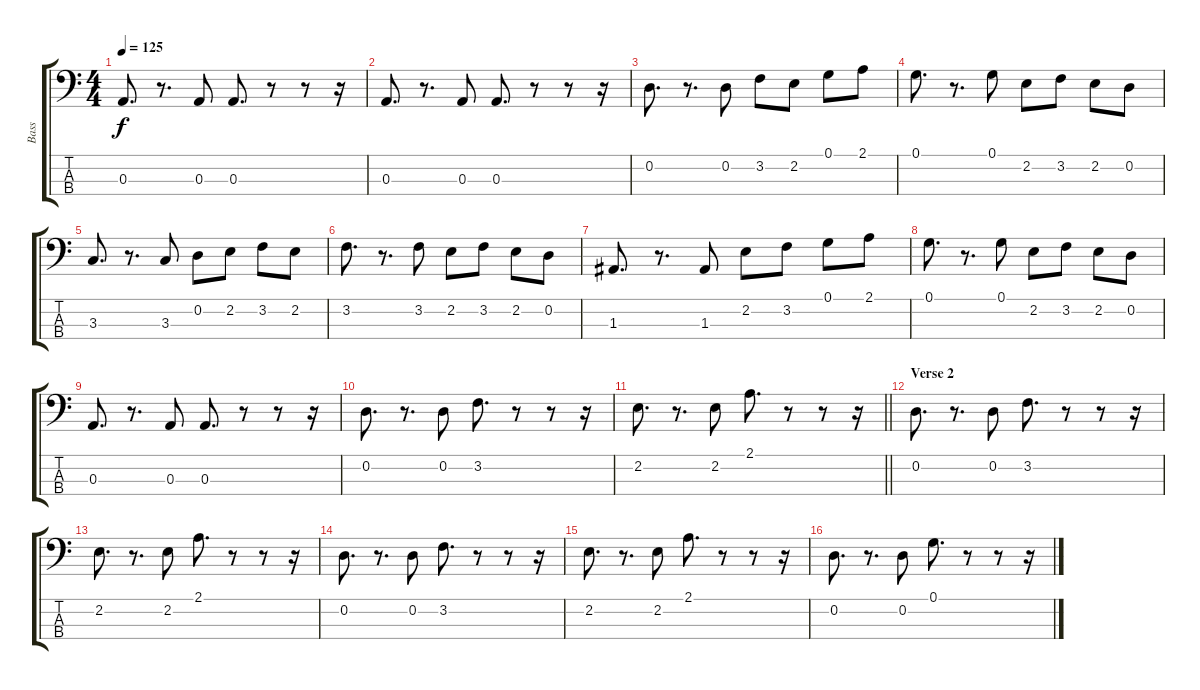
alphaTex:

\track ("Bass" "Bass") {instrument electricbassfinger}
\staff {score tabs}
\tuning (G2 D2 A1 E1) {hide}
\ts (4 4)
\tempo 125
\clef f4
\ks c
0.3.8{d dy f} r.8{d} 0.3.8 0.3.8{d} r.8 r.8 r.16 |
0.3.8{d} r.8{d} 0.3.8 0.3.8{d} r.8 r.8 r.16 |
0.2.8{d} r.8{d} 0.2.8 3.2.8 2.2.8 0.1.8 2.1.8 |
0.1.8{d} r.8{d} 0.1.8 2.2.8 3.2.8 2.2.8 0.2.8 |
3.3.8{d} r.8{d} 3.3.8 0.2.8 2.2.8 3.2.8 2.2.8 |
3.2.8{d} r.8{d} 3.2.8 2.2.8 3.2.8 2.2.8 0.2.8 |
1.3.8{d} r.8{d} 1.3.8 2.2.8 3.2.8 0.1.8 2.1.8 |
0.1.8{d} r.8{d} 0.1.8 2.2.8 3.2.8 2.2.8 0.2.8 |
0.3.8{d} r.8{d} 0.3.8 0.3.8{d} r.8 r.8 r.16 |
0.2.8{d} r.8{d} 0.2.8 3.2.8{d} r.8 r.8 r.16 |
\barLineRight lightlight
2.2.8{d} r.8{d} 2.2.8 2.1.8{d} r.8 r.8 r.16 |
\section ("" "Verse 2")
0.2.8{d} r.8{d} 0.2.8 3.2.8{d} r.8 r.8 r.16 |
2.2.8{d} r.8{d} 2.2.8 2.1.8{d} r.8 r.8 r.16 |
0.2.8{d} r.8{d} 0.2.8 3.2.8{d} r.8 r.8 r.16 |
2.2.8{d} r.8{d} 2.2.8 2.1.8{d} r.8 r.8 r.16 |
0.2.8{d} r.8{d} 0.2.8 0.1.8{d} r.8 r.8 r.16
